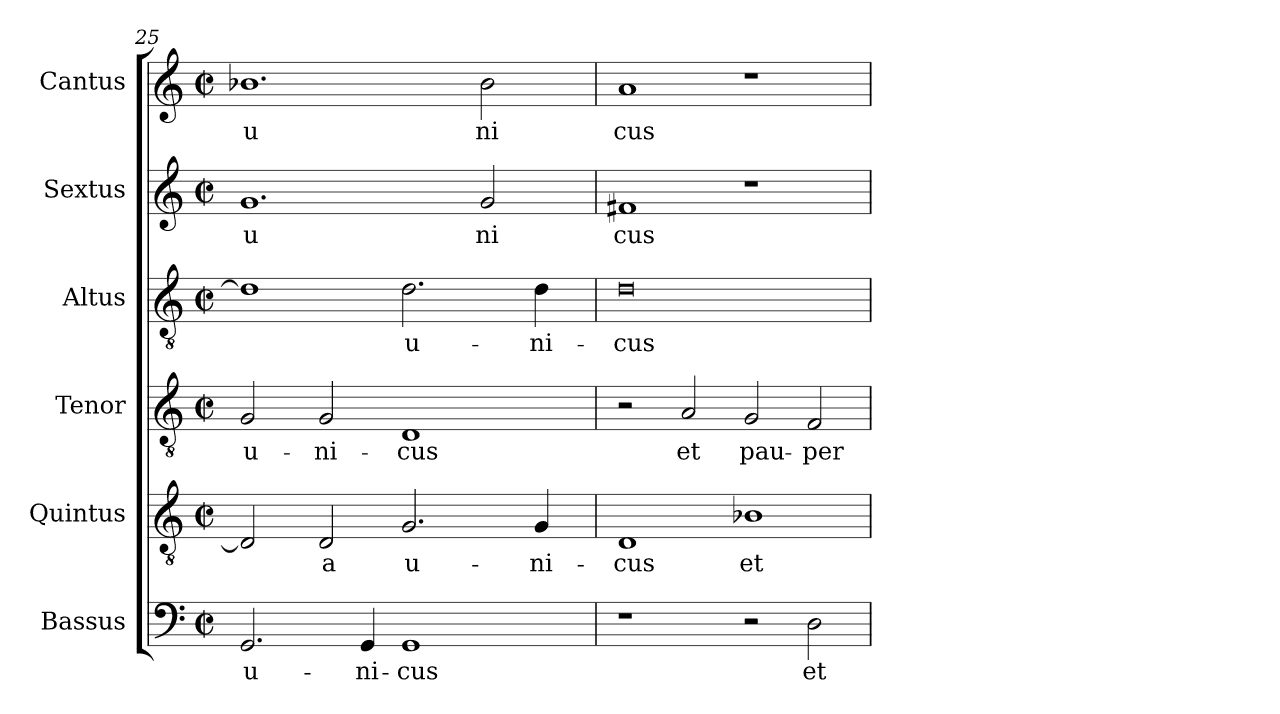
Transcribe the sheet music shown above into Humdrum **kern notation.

**kern	**text	**kern	**text	**kern	**text	**kern	**text	**kern	**text	**kern	**text
*part6	*part6	*part5	*part5	*part4	*part4	*part3	*part3	*part2	*part2	*part1	*part1
*staff6	*staff6	*staff5	*staff5	*staff4	*staff4	*staff3	*staff3	*staff2	*staff2	*staff1	*staff1
*I"Bassus	*	*I"Quintus	*	*I"Tenor	*	*I"Altus	*	*I"Sextus	*	*I"Cantus	*
!!LO:LB:g=z
*clefF4	*	*clefGv2	*	*clefGv2	*	*clefGv2	*	*clefG2	*	*clefG2	*
*M2/2	*	*M2/2	*	*M2/2	*	*M2/2	*	*M2/2	*	*M2/2	*
*met(c|)	*	*met(c|)	*	*met(c|)	*	*met(c|)	*	*met(c|)	*	*met(c|)	*
=25	=25	=25	=25	=25	=25	=25	=25	=25	=25	=25	=25
!	!LO:LY:b:cj	!	!	!	!LO:LY:b:cj	!	!	!	!LO:LY:b:cj	!	!LO:LY:b:cj
*	*	*^	*	*	*	*	*	*	*	*	*
2.GG/	u-	2D/]	16.ryy	.	2G/	u-	1d]	.	1.g	u	1.b-X	u
.	.	.	1ryy	.	.	.	.	.	.	.	.	.
!	!	!	!	!LO:LY:b:cj	!	!LO:LY:b:cj	!	!	!	!	!	!
.	.	2D/	.	a	2G/	-ni-	.	.	.	.	.	.
!	!LO:LY:b:cj	!	!	!	!	!	!	!	!	!	!	!
4GG/	-ni-	.	.	.	.	.	.	.	.	.	.	.
!	!LO:LY:b:cj	!	!	!LO:LY:b:cj	!	!LO:LY:b:cj	!	!LO:LY:b:cj	!	!	!	!
1GG	-cus	2.G/	.	u-	1D	-cus	2.d\	u-	.	.	.	.
.	.	.	2ryy	.	.	.	.	.	.	.	.	.
!	!	!	!	!	!	!	!	!	!	!LO:LY:b:cj	!	!LO:LY:b:cj
.	.	.	.	.	.	.	.	.	2g/	ni	2b-\	ni
.	.	.	4ryy	.	.	.	.	.	.	.	.	.
!	!	!	!	!LO:LY:b:cj	!	!	!	!LO:LY:b:cj	!	!	!	!
.	.	4G/	.	-ni-	.	.	4d\	-ni-	.	.	.	.
.	.	.	8ryy	.	.	.	.	.	.	.	.	.
.	.	.	32ryy	.	.	.	.	.	.	.	.	.
=26	=26	=26	=26	=26	=26	=26	=26	=26	=26	=26	=26	=26
!	!	!	!	!LO:LY:b:cj	!	!	!	!LO:LY:b:cj	!	!LO:LY:b:cj	!	!LO:LY:b:cj
*	*	*v	*v	*	*	*	*	*	*	*	*	*
1r	.	1D	-cus	2r	.	0d	-cus	1f#X	cus	1a	cus
!	!	!	!	!	!LO:LY:b:cj	!	!	!	!	!	!
.	.	.	.	2A/	et	.	.	.	.	.	.
!	!	!	!LO:LY:b:cj	!	!LO:LY:b:cj	!	!	!	!	!	!
2r	.	1B-X	et	2G/	pau-	.	.	1r	.	1r	.
!	!LO:LY:b:cj	!	!	!	!LO:LY:b:cj	!	!	!	!	!	!
2D\	et	.	.	2F/	-per	.	.	.	.	.	.
=	=	=	=	=	=	=	=	=	=	=	=
*-	*-	*-	*-	*-	*-	*-	*-	*-	*-	*-	*-
